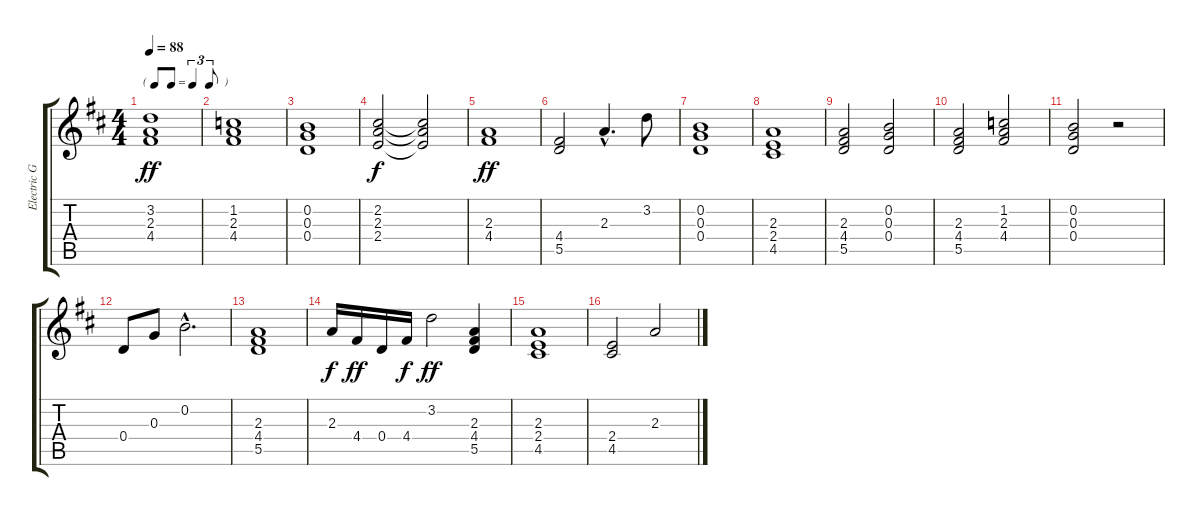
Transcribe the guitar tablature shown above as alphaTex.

\track ("Electric Guitar" "Electric G") {instrument electricguitarjazz}
\staff {score tabs}
\tuning (E4 B3 G3 D3 A2 E2) {hide}
\ts (4 4)
\tf triplet8th
\tempo 88
\clef g2
\ks d
(3.2 2.3 4.4).1{dy ff} |
(1.2 2.3 4.4).1 |
(0.2 0.3 0.4).1 |
(2.2 2.3 2.4).2{dy f} (2.2{t} 2.3{t} 2.4{t}).2 |
(2.3 4.4).1{dy ff} |
(4.4 5.5).2 2.3{hac}.4{d} 3.2.8 |
(0.2 0.3 0.4).1 |
(2.3 2.4 4.5).1 |
(2.3 4.4 5.5).2 (0.2 0.3 0.4).2 |
(2.3 4.4 5.5).2 (1.2 2.3 4.4).2 |
(0.2 0.3 0.4).2 r.2 |
0.4.8 0.3.8 0.2{hac}.2{d} |
(2.3 4.4 5.5).1 |
2.3.16{dy f} 4.4.16{dy ff} 0.4.16 4.4.16{dy f} 3.2.2{dy ff} (2.3 4.4 5.5).4 |
(2.3 2.4 4.5).1 |
(2.4 4.5).2 2.3.2
